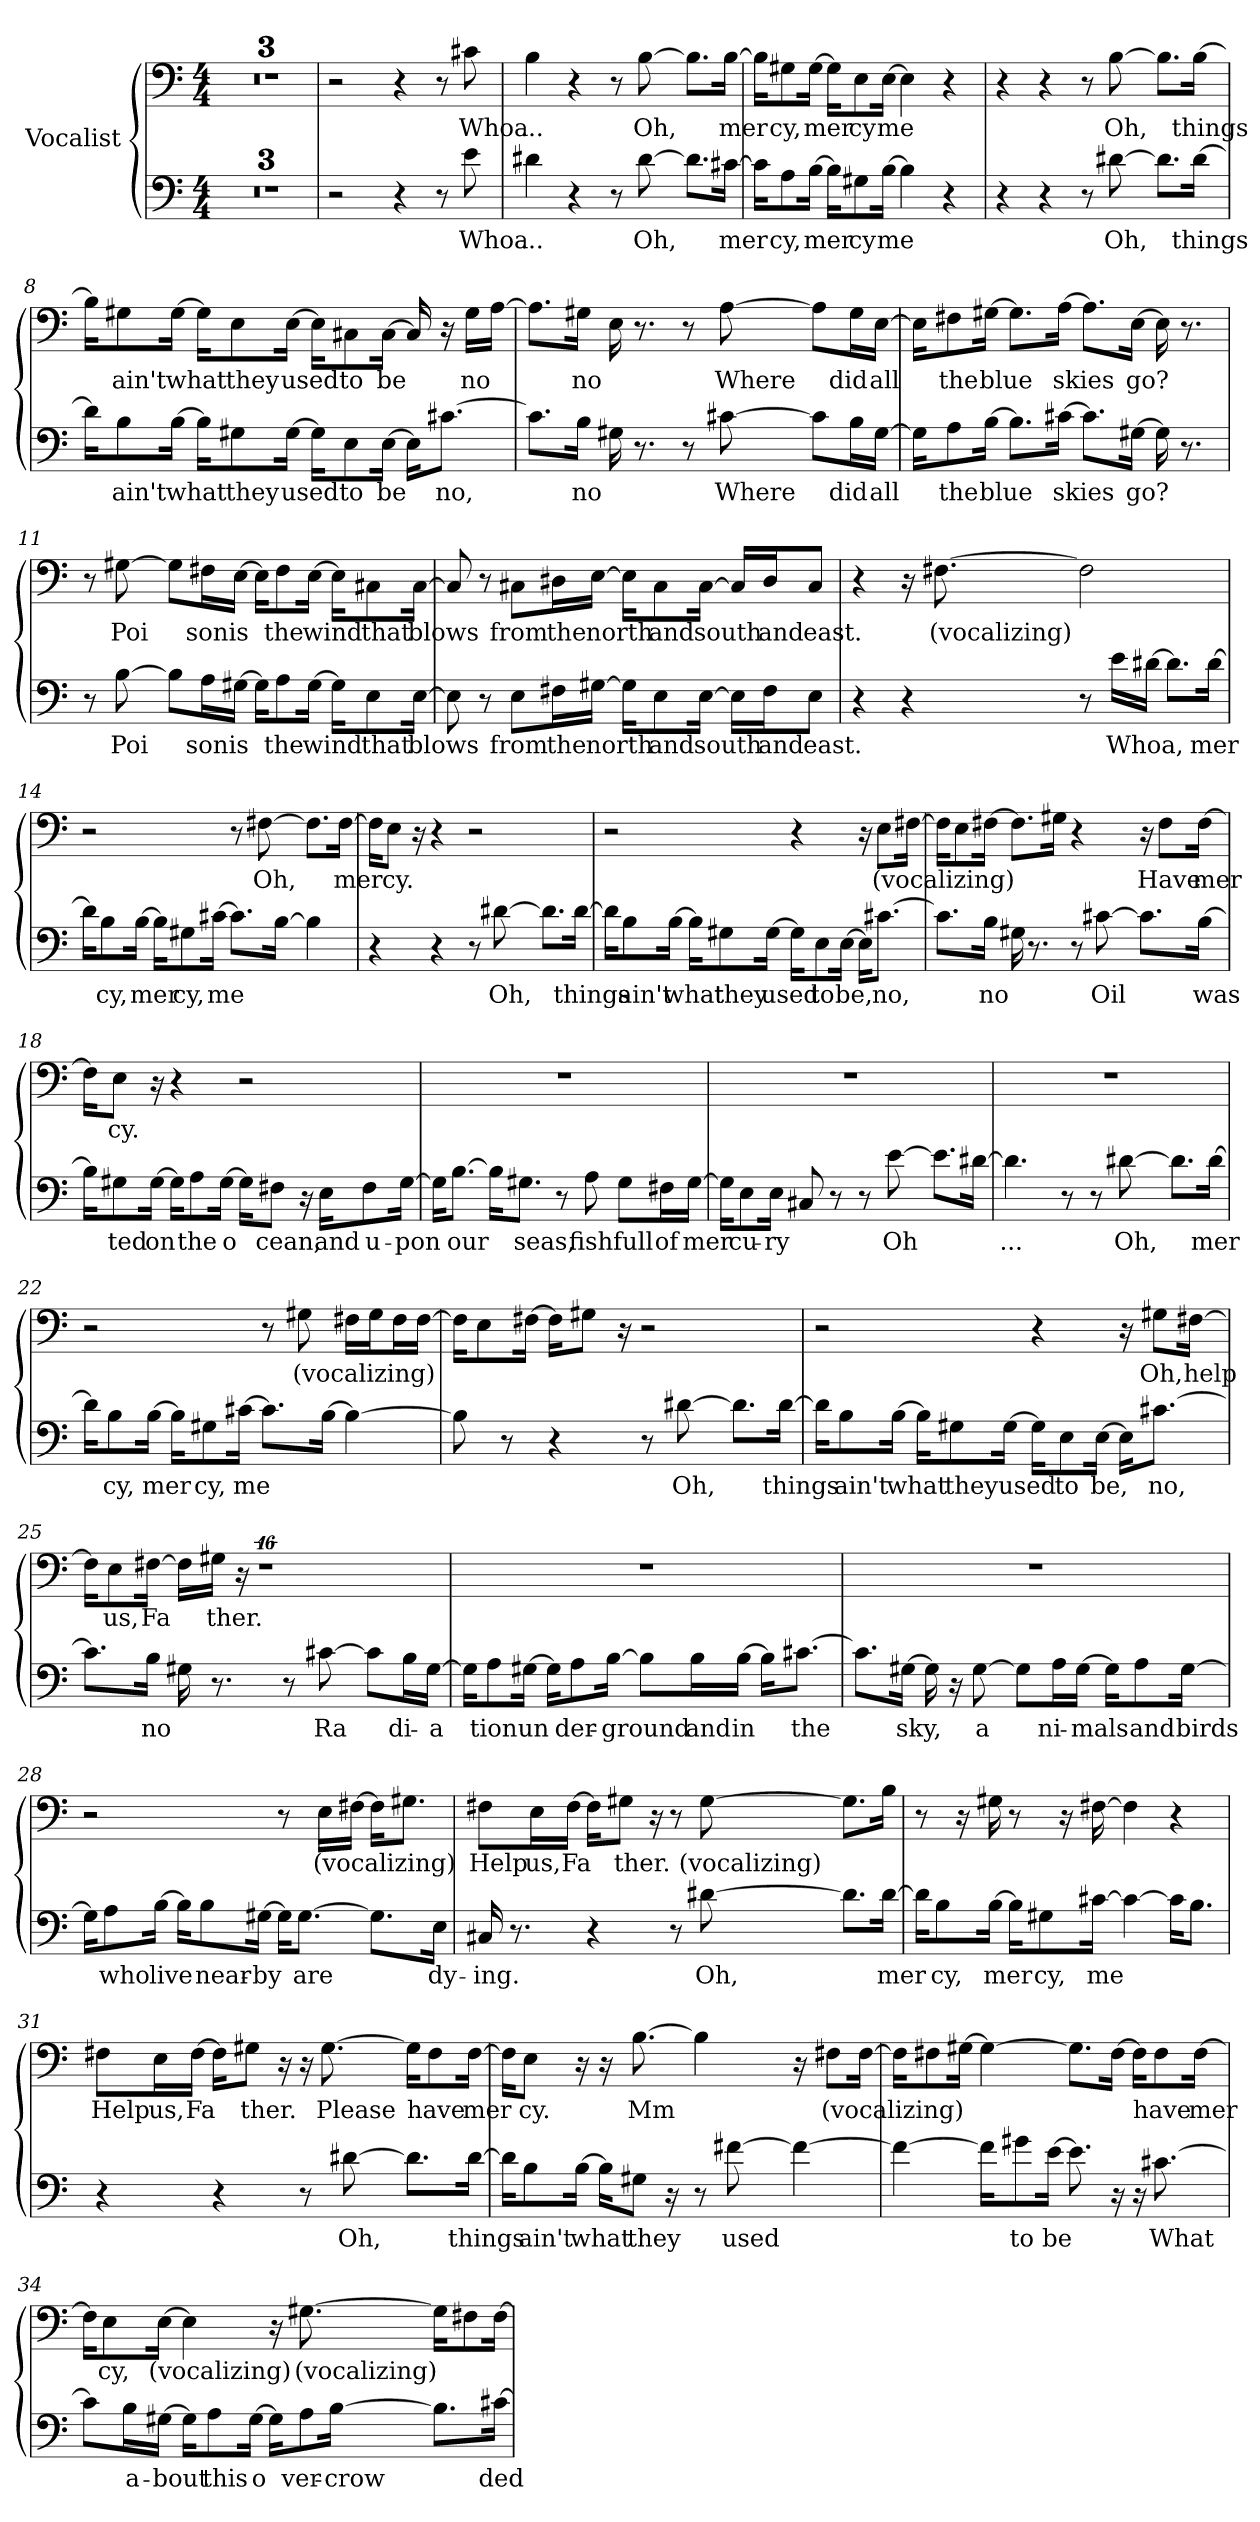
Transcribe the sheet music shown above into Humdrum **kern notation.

**kern	**text	**kern	**text
*part1	*part1	*part1	*part1
*staff2	*staff2	*staff1	*staff1
*I"Vocalist	*	*	*
*clefF4	*	*clefF4	*
*M4/4	*	*M4/4	*
=1	=1	=1	=1
1r	.	1r	.
=2	=2	=2	=2
1r	.	1r	.
=3	=3	=3	=3
1r	.	1r	.
=4	=4	=4	=4
2r	.	2r	.
4r	.	4r	.
8r	.	8r	.
8e	Whoa	8c#X	Whoa
=5	=5	=5	=5
4d#X	...	4B	...
4r	.	4r	.
8r	.	8r	.
[8d#	Oh,	[8B	Oh,
8.d#\L]	_	8.B\L]	_
[16c#X\Jk	mer	[16B\Jk	mer
=6	=6	=6	=6
16c#\KL]	_	16B\KL]	_
8A\	cy,	8G#X\	cy,
[16B\Jk	mer	[16G#\Jk	mer
16B\KL]	_	16G#\KL]	_
8G#X\	cy	8E\	cy
[16B\Jk	me	[16E\Jk	me
4B]	_	4E]	_
4r	.	4r	.
=7	=7	=7	=7
4r	.	4r	.
4r	.	4r	.
8r	.	8r	.
[8d#X	Oh,	[8B	Oh,
8.d#\L]	_	8.B\L]	_
[16d#\Jk	things	[16B\Jk	things
=8	=8	=8	=8
16d#\KL]	_	16B\KL]	_
8B\	ain't	8G#X\	ain't
[16B\Jk	what	[16G#\Jk	what
16B\KL]	_	16G#\KL]	_
8G#X\	they	8E\	they
[16G#\Jk	used	[16E\Jk	used
16G#\KL]	_	16E\KL]	_
8E\	to	8C#X\	to
[16E\Jk	be	[16C#\Jk	be
16E\KL]	_	16C#]	_
[8.c#X\J	no,	16r	.
.	.	16G#\LL	no
.	.	[16A\JJ	_
=9	=9	=9	=9
8.c#\L]	_	8.A\L]	_
16B\Jk	no	16G#X\Jk	no
16G#X	_	16E	_
8.r	.	8.r	.
8r	.	8r	.
[8c#X	Where	[8A	Where
8c#\L]	_	8A\L]	_
16B\L	did	16G#\L	did
[16G#\JJ	all	[16E\JJ	all
=10	=10	=10	=10
16G#\KL]	_	16E\KL]	_
8A\	the	8F#X\	the
[16B\Jk	blue	[16G#X\Jk	blue
8.B\L]	_	8.G#\L]	_
[16c#X\Jk	skies	[16A\Jk	skies
8.c#\L]	_	8.A\L]	_
[16G#X\Jk	go?	[16E\Jk	go?
16G#]	_	16E]	_
8.r	.	8.r	.
=11	=11	=11	=11
8r	.	8r	.
[8B	Poi	[8G#X	Poi
8B\L]	_	8G#\L]	_
16A\L	son	16F#X\L	son
[16G#X\JJ	is	[16E\JJ	is
16G#\KL]	_	16E\KL]	_
8A\	the	8F#\	the
[16G#\Jk	wind	[16E\Jk	wind
16G#\KL]	_	16E\KL]	_
8E\	that	8C#X\	that
[16E\Jk	blows	[16C#\Jk	blows
=12	=12	=12	=12
8E]	_	8C#]	_
8r	.	8r	.
8E\L	from	8C#X\L	from
16F#X\L	the	16D#X\L	the
[16G#X\JJ	north	[16E\JJ	north
16G#\KL]	_	16E\KL]	_
8E\	and	8C#\	and
[16E\Jk	south	[16C#\Jk	south
16E\LL]	_	16C#/LL]	_
16F#\J	and	16D#/J	and
8E\J	east.	8C#/J	east.
=13	=13	=13	=13
4r	.	4r	.
4r	.	16r	.
.	.	[8.F#X	(vocalizing)
8r	.	2F#]	_
16e\LL	Whoa,	.	.
[16d#X\JJ	_	.	.
8.d#\L]	_	.	.
[16d#\Jk	mer	.	.
=14	=14	=14	=14
16d#\KL]	_	2r	.
8B\	cy,	.	.
[16B\Jk	mer	.	.
16B\KL]	_	.	.
8G#X\	cy,	.	.
[16c#X\Jk	me	.	.
8.c#\L]	_	8r	.
.	.	[8F#X	Oh,
[16B\Jk	_	.	.
4B]	_	8.F#\L]	_
.	.	[16F#\Jk	mer
=15	=15	=15	=15
4r	.	16F#\KL]	_
.	.	8E\J	cy.
.	.	16r	.
4r	.	4r	.
8r	.	2r	.
[8d#X	Oh,	.	.
8.d#\L]	_	.	.
[16d#\Jk	things	.	.
=16	=16	=16	=16
16d#\KL]	_	2r	.
8B\	ain't	.	.
[16B\Jk	what	.	.
16B\KL]	_	.	.
8G#X\	they	.	.
[16G#\Jk	used	.	.
16G#\KL]	_	4r	.
8E\	to	.	.
[16E\Jk	be,	.	.
16E\KL]	_	16r	.
[8.c#X\J	no,	8E\L	(vocalizing)
.	.	[16F#X\Jk	_
=17	=17	=17	=17
8.c#\L]	_	16F#\KL]	_
.	.	8E\	_
16B\Jk	no	[16F#X\Jk	_
16G#X	_	8.F#\L]	_
8.r	.	.	.
.	.	16G#X\Jk	_
8r	.	4r	.
[8c#X	Oil	.	.
8.c#\L]	_	16r	.
.	.	8F#\L	Have
[16B\Jk	was	[16F#\Jk	mer
=18	=18	=18	=18
16B\KL]	_	16F#\KL]	_
8G#X\	ted	8E\J	cy.
[16G#\Jk	on	16r	.
16G#\KL]	_	4r	.
8A\	the	.	.
[16G#\Jk	o	.	.
16G#\KL]	_	2r	.
8F#X\J	cean,	.	.
16r	.	.	.
16E\KL	and	.	.
8F#\	u-	.	.
[16G#\Jk	-pon	.	.
=19	=19	=19	=19
16G#\KL]	_	1r	.
[8.B\J	our	.	.
16B\KL]	_	.	.
8.G#X\J	seas,	.	.
8r	.	.	.
8A	fish	.	.
8G#\L	full	.	.
16F#X\L	of	.	.
[16G#\JJ	mer	.	.
=20	=20	=20	=20
16G#\KL]	_	1r	.
8E\	cu-	.	.
16E\Jk	-ry	.	.
8C#X	_	.	.
8r	.	.	.
8r	.	.	.
[8e	Oh	.	.
8.e\L]	_	.	.
[16d#X\Jk	_	.	.
=21	=21	=21	=21
4.d#]	...	1r	.
8r	.	.	.
8r	.	.	.
[8d#X	Oh,	.	.
8.d#\L]	_	.	.
[16d#\Jk	mer	.	.
=22	=22	=22	=22
16d#\KL]	_	2r	.
8B\	cy,	.	.
[16B\Jk	mer	.	.
16B\KL]	_	.	.
8G#X\	cy,	.	.
[16c#X\Jk	me	.	.
8.c#\L]	_	8r	.
.	.	8G#X	(vocalizing)
[16B\Jk	_	.	.
4B_	_	16F#X\LL	_
.	.	16G#\J	_
.	.	16F#\L	_
.	.	[16F#\JJ	_
=23	=23	=23	=23
8B]	_	16F#\KL]	_
.	.	8E\	_
8r	.	.	.
.	.	[16F#X\Jk	_
4r	.	16F#\KL]	_
.	.	8G#X\J	_
.	.	16r	.
8r	.	2r	.
[8d#X	Oh,	.	.
8.d#\L]	_	.	.
[16d#\Jk	things	.	.
=24	=24	=24	=24
16d#\KL]	_	2r	.
8B\	ain't	.	.
[16B\Jk	what	.	.
16B\KL]	_	.	.
8G#X\	they	.	.
[16G#\Jk	used	.	.
16G#\KL]	_	4r	.
8E\	to	.	.
[16E\Jk	be,	.	.
16E\KL]	_	16r	.
[8.c#X\J	no,	8G#X\L	Oh,
.	.	[16F#X\Jk	help
=25	=25	=25	=25
8.c#\L]	_	16F#\KL]	_
.	.	8E\	us,
16B\Jk	no	[16F#X\Jk	Fa
16G#X	_	16F#\LL]	_
8.r	.	16G#X\JJ	ther.
.	.	16r	.
.	.	16%9r	.
8r	.	.	.
[8c#X	Ra	.	.
8c#\L]	_	.	.
16B\L	di-	.	.
[16G#\JJ	-a	.	.
=26	=26	=26	=26
16G#\KL]	_	1r	.
8A\	tion	.	.
[16G#X\Jk	un	.	.
16G#\KL]	_	.	.
8A\	der-	.	.
[16B\Jk	-ground	.	.
8B\L]	_	.	.
16B\L	and	.	.
[16B\JJ	in	.	.
16B\KL]	_	.	.
[8.c#X\J	the	.	.
=27	=27	=27	=27
8.c#\L]	_	1r	.
[16G#X\Jk	sky,	.	.
16G#]	_	.	.
16r	.	.	.
[8G#	a	.	.
8G#\L]	_	.	.
16A\L	ni-	.	.
[16G#\JJ	-mals	.	.
16G#\KL]	_	.	.
8A\	and	.	.
[16G#\Jk	birds	.	.
=28	=28	=28	=28
16G#\KL]	_	2r	.
8A\	who	.	.
[16B\Jk	live	.	.
16B\KL]	_	.	.
8B\	near-	.	.
[16G#X\Jk	-by	.	.
16G#\KL]	_	8r	.
[8.G#\J	are	.	.
.	.	16E\LL	(vocalizing)
.	.	[16F#X\JJ	_
8.G#\L]	_	16F#\KL]	_
.	.	8.G#X\J	_
16E\Jk	dy-	.	.
=29	=29	=29	=29
16C#X	-ing.	8F#X\L	Help
8.r	.	.	.
.	.	16E\L	us,
.	.	[16F#\JJ	Fa
4r	.	16F#\KL]	_
.	.	8G#X\J	ther.
.	.	16r	.
8r	.	8r	.
[8d#X	Oh,	[8G#	(vocalizing)
8.d#\L]	_	8.G#\L]	_
[16d#\Jk	mer	16B\Jk	_
=30	=30	=30	=30
16d#\KL]	_	8r	.
8B\	cy,	.	.
.	.	16r	.
[16B\Jk	mer	16G#X	_
16B\KL]	_	8r	.
8G#X\	cy,	.	.
.	.	16r	.
[16c#X\Jk	me	[16F#X	_
4c#_	_	4F#]	_
16c#\KL]	_	4r	.
8.B\J	_	.	.
=31	=31	=31	=31
4r	.	8F#X\L	Help
.	.	16E\L	us,
.	.	[16F#\JJ	Fa
4r	.	16F#\KL]	_
.	.	8G#X\J	ther.
.	.	16r	.
8r	.	16r	.
.	.	[8.G#	Please
[8d#X	Oh,	.	.
8.d#\L]	_	16G#\KL]	_
.	.	8F#\	have
[16d#\Jk	things	[16F#\Jk	mer
=32	=32	=32	=32
16d#\KL]	_	16F#\KL]	_
8B\	ain't	8E\J	cy.
[16B\Jk	what	16r	.
16B\KL]	_	16r	.
8G#X\J	they	[8.B	Mm
16r	.	.	.
8r	.	4B]	_
[8f#X	used	.	.
4f#_	_	16r	.
.	.	8F#X\L	(vocalizing)
.	.	[16F#\Jk	_
=33	=33	=33	=33
4f#_	_	16F#\KL]	_
.	.	8F#X\	_
.	.	[16G#X\Jk	_
16f#\KL]	_	4G#_	_
8g#X\	to	.	.
[16e\Jk	be	.	.
8.e]	_	8.G#\L]	_
16r	.	[16F#\Jk	_
16r	.	16F#\KL]	_
[8.c#X	What	8F#\	have
.	.	[16F#\Jk	mer
=34	=34	=34	=34
8c#\L]	_	16F#\KL]	_
.	.	8E\	cy,
16B\L	a-	.	.
[16G#X\JJ	-bout	[16E\Jk	(vocalizing)
16G#\KL]	_	4E]	_
8A\	this	.	.
[16G#\Jk	o	.	.
16G#\KL]	_	16r	.
8A\	ver-	[8.G#X	(vocalizing)
[16B\Jk	-crow	.	.
8.B\L]	_	16G#\KL]	_
.	.	8F#X\	_
[16c#X\Jk	ded	[16F#\Jk	_
=	=	=	=
*-	*-	*-	*-
